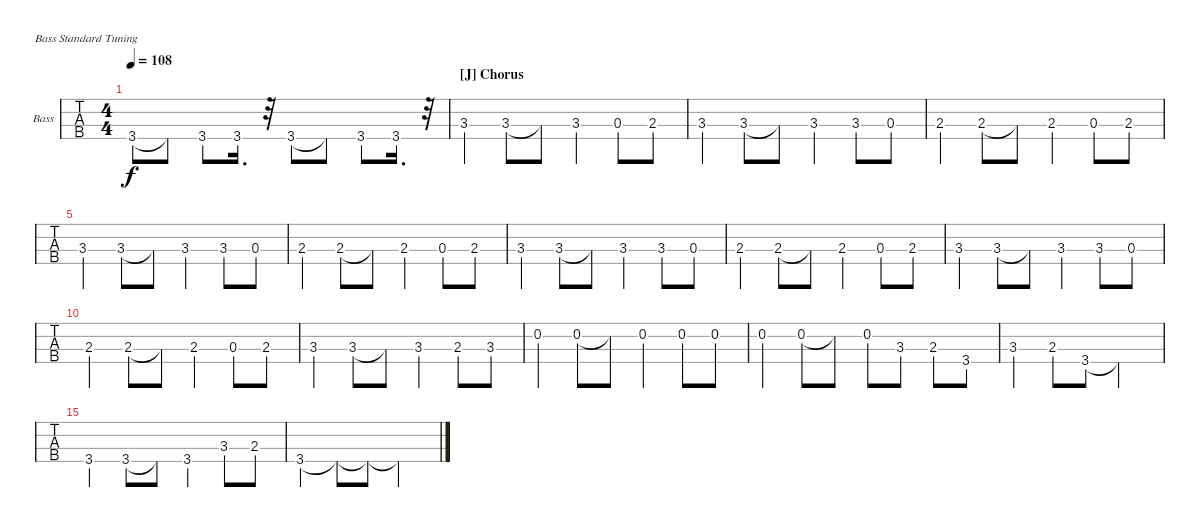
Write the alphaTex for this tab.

\defaultSystemsLayout 4
\bracketExtendMode nobrackets
\firstSystemTrackNameOrientation horizontal
\otherSystemsTrackNameOrientation horizontal
\defaultBarNumberDisplay FirstOfSystem
\track ("Bass" "Bass") {instrument electricbassfinger}
\staff {tabs}
\tuning (G2 D2 A1 E1)
\ts (4 4)
\tempo 108
\clef f4
\scale
0.25
\ks c
3.4.8{dy f} 3.4{t}.8 3.4.8 3.4.16{d} r.32 3.4.8 3.4{t}.8 3.4.8 3.4.16{d} r.32 |
\section ("J" "Chorus")
\scale
0.25 3.3.4 3.3.8 3.3{t}.8 3.3.4 0.3.8 2.3.8 |
\scale
0.25 3.3.4 3.3.8 3.3{t}.8 3.3.4 3.3.8 0.3.8 |
\scale
0.25 2.3.4 2.3.8 2.3{t}.8 2.3.4 0.3.8 2.3.8 |
\scale
0.25 3.3.4 3.3.8 3.3{t}.8 3.3.4 3.3.8 0.3.8 |
\scale
0.25 2.3.4 2.3.8 2.3{t}.8 2.3.4 0.3.8 2.3.8 |
\scale
0.25 3.3.4 3.3.8 3.3{t}.8 3.3.4 3.3.8 0.3.8 |
\scale
0.25 2.3.4 2.3.8 2.3{t}.8 2.3.4 0.3.8 2.3.8 |
\scale
0.25 3.3.4 3.3.8 3.3{t}.8 3.3.4 3.3.8 0.3.8 |
\scale
0.25 2.3.4 2.3.8 2.3{t}.8 2.3.4 0.3.8 2.3.8 |
\scale
0.25 3.3.4 3.3.8 3.3{t}.8 3.3.4 2.3.8 3.3.8 |
\scale
0.25 0.2.4 0.2.8 0.2{t}.8 0.2.4 0.2.8 0.2.8 |
\scale
0.25 0.2.4 0.2.8 0.2{t}.8 0.2.8 3.3.8 2.3.8 3.4.8 |
\scale
0.25 3.3.4 2.3.8 3.4.8 3.4{t}.2 |
\scale
0.25 3.4.4 3.4.8 3.4{t}.8 3.4.4 3.3.8 2.3.8 |
\scale
0.25 3.4.4 3.4{t}.8 3.4{t}.8 3.4{t}.2
